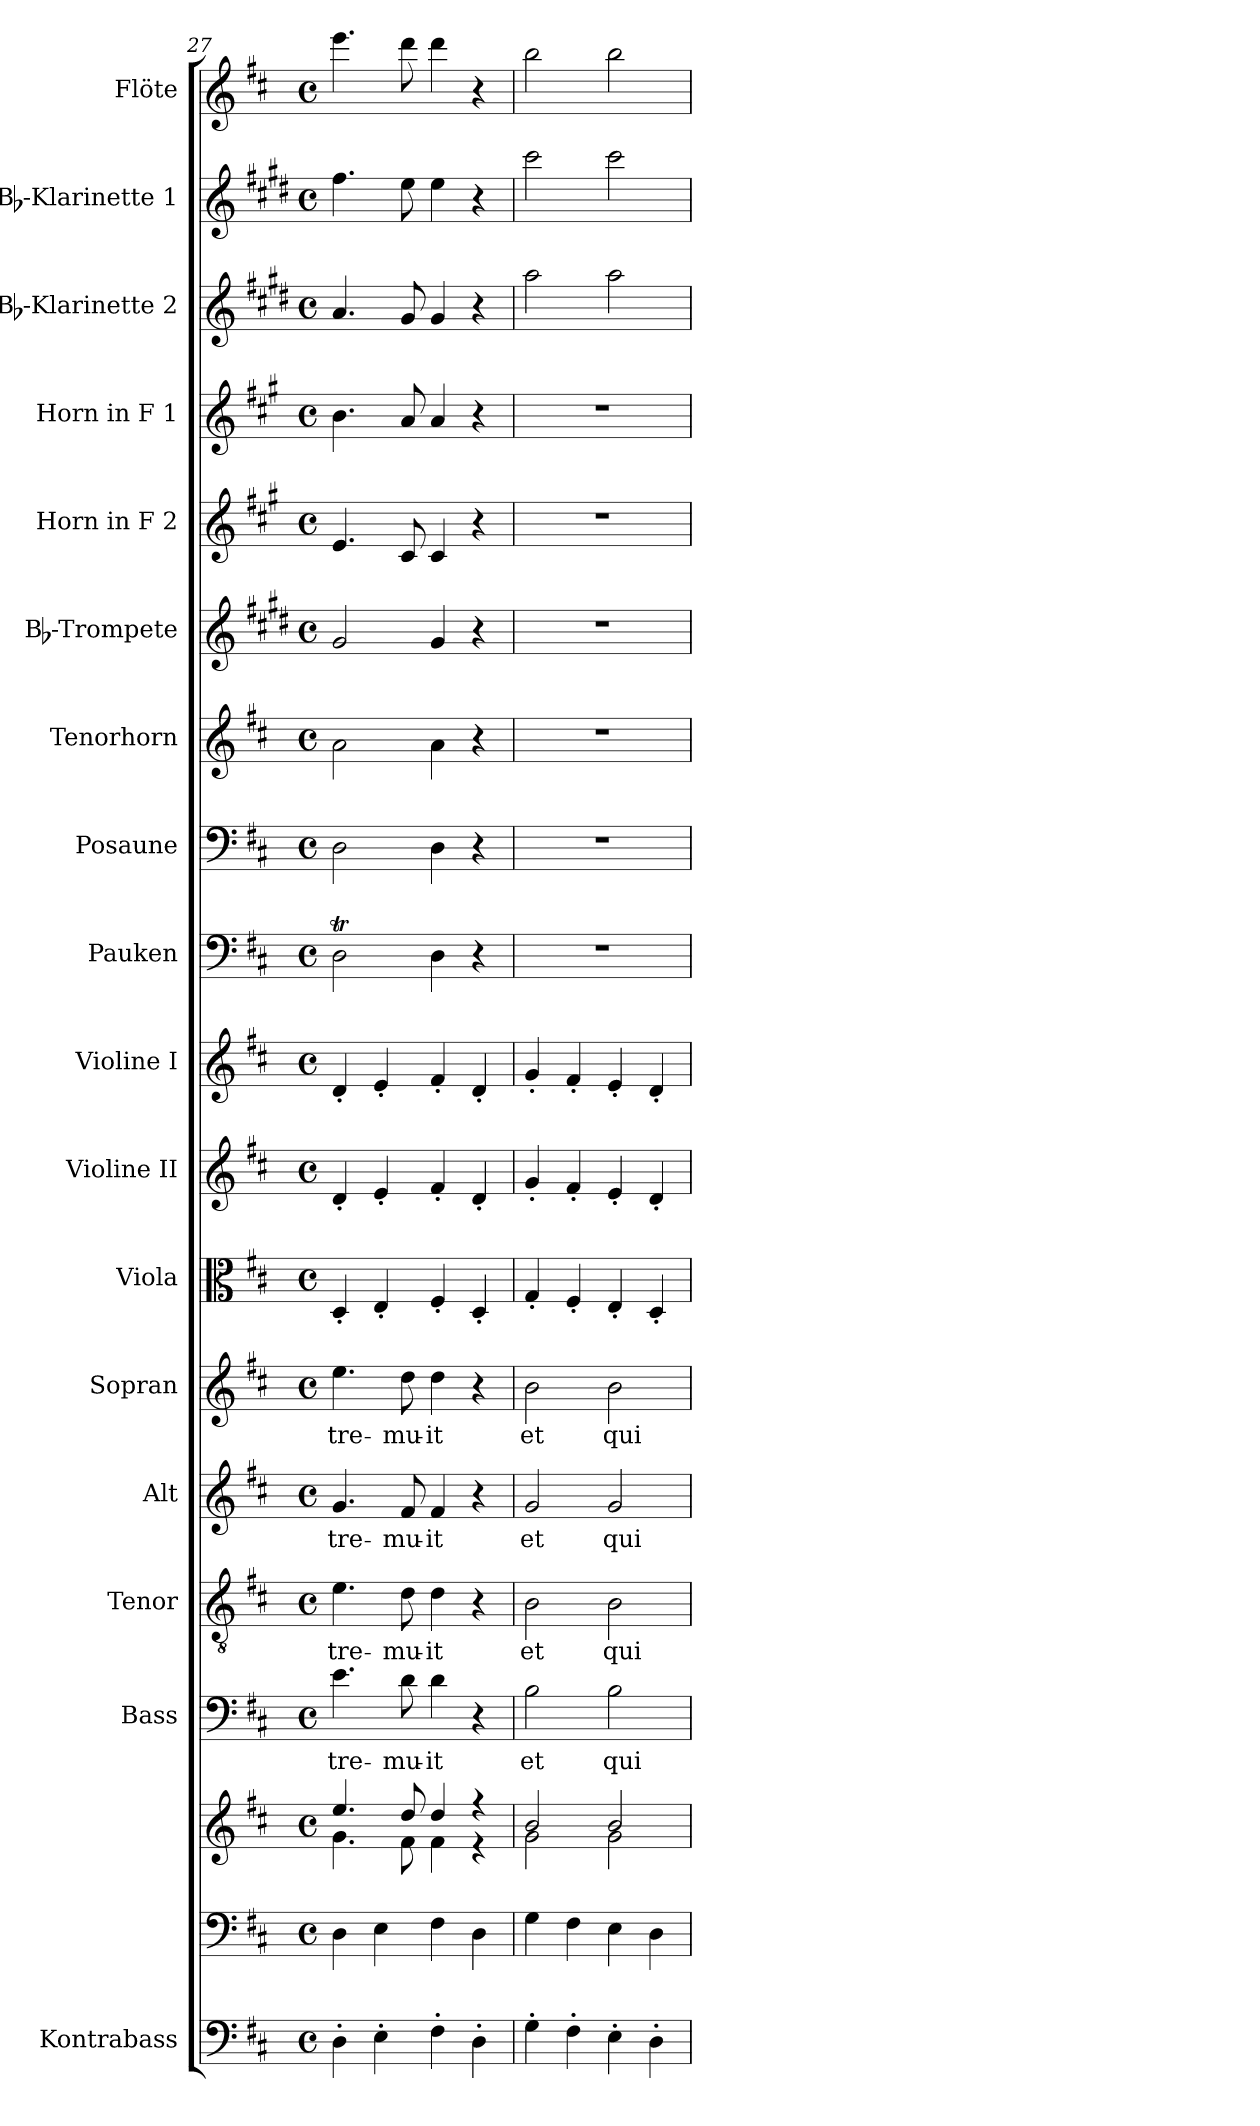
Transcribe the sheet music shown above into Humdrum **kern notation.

**kern	**kern	**kern	**kern	**text	**kern	**text	**kern	**text	**kern	**text	**kern	**kern	**kern	**kern	**kern	**kern	**kern	**kern	**kern	**kern	**kern	**kern
*part18	*part17	*part17	*part16	*part16	*part15	*part15	*part14	*part14	*part13	*part13	*part12	*part11	*part10	*part9	*part8	*part7	*part6	*part5	*part4	*part3	*part2	*part1
*staff19	*staff18	*staff17	*staff16	*staff16	*staff15	*staff15	*staff14	*staff14	*staff13	*staff13	*staff12	*staff11	*staff10	*staff9	*staff8	*staff7	*staff6	*staff5	*staff4	*staff3	*staff2	*staff1
*I"Kontrabass	*	*	*I"Bass	*	*I"Tenor	*	*I"Alt	*	*I"Sopran	*	*I"Viola	*I"Violine II	*I"Violine I	*I"Pauken	*I"Posaune	*I"Tenorhorn	*I"Bb-Trompete	*I"Horn in F 2	*I"Horn in F 1	*I"Bb-Klarinette 2	*I"Bb-Klarinette 1	*I"Flöte
*I'Kb.	*	*	*I'B.	*	*I'T.	*	*I'A.	*	*I'S.	*	*I'Vla.	*I'Vl. II	*I'Vl. I	*I'Pk.	*I'Pos.	*I'T. Hrn.	*I'Bb Trp.	*	*	*I'Bb Kl. 2	*I'Bb Kl. 1	*I'Fl.
*clefF4	*clefF4	*clefG2	*clefF4	*	*clefGv2	*	*clefG2	*	*clefG2	*	*clefC3	*clefG2	*clefG2	*clefF4	*clefF4	*clefG2	*clefG2	*clefG2	*clefG2	*clefG2	*clefG2	*clefG2
*ITrd7c12	*	*	*	*	*	*	*	*	*	*	*	*	*	*	*	*ITrd8c14	*ITrd1c2	*ITrd4c7	*ITrd4c7	*ITrd1c2	*ITrd1c2	*
*k[f#c#]	*k[f#c#]	*k[f#c#]	*k[f#c#]	*	*k[f#c#]	*	*k[f#c#]	*	*k[f#c#]	*	*k[f#c#]	*k[f#c#]	*k[f#c#]	*k[f#c#]	*k[f#c#]	*k[f#c#]	*k[f#c#]	*k[f#c#]	*k[f#c#]	*k[f#c#]	*k[f#c#]	*k[f#c#]
*D:	*D:	*D:	*D:	*	*D:	*	*D:	*	*D:	*	*D:	*D:	*D:	*D:	*D:	*D:	*D:	*D:	*D:	*D:	*D:	*D:
*M4/4	*M4/4	*M4/4	*M4/4	*	*M4/4	*	*M4/4	*	*M4/4	*	*M4/4	*M4/4	*M4/4	*M4/4	*M4/4	*M4/4	*M4/4	*M4/4	*M4/4	*M4/4	*M4/4	*M4/4
*met(c)	*met(c)	*met(c)	*met(c)	*	*met(c)	*	*met(c)	*	*met(c)	*	*met(c)	*met(c)	*met(c)	*met(c)	*met(c)	*met(c)	*met(c)	*met(c)	*met(c)	*met(c)	*met(c)	*met(c)
=27	=27	=27	=27	=27	=27	=27	=27	=27	=27	=27	=27	=27	=27	=27	=27	=27	=27	=27	=27	=27	=27	=27
*	*	*^	*	*	*	*	*	*	*	*	*	*	*	*	*	*	*	*	*	*	*	*
!	!	!	!	!	!LO:LY:b	!	!LO:LY:b	!	!LO:LY:b	!	!LO:LY:b	!	!	!	!	!	!	!	!	!	!	!	!
4DD'>\	4D\	4.ee/	4.g\	4.e\	tre-	4.e\	tre-	4.g/	tre-	4.ee\	tre-	4D'</	4d'</	4d'</	2DT\	2D\	2A\	2f#/	4.A/	4.e\	4.g/	4.ee\	4.eee\
4EE'>\	4E\	.	.	.	.	.	.	.	.	.	.	4E'</	4e'</	4e'</	.	.	.	.	.	.	.	.	.
!	!	!	!	!	!LO:LY:b	!	!LO:LY:b	!	!LO:LY:b	!	!LO:LY:b	!	!	!	!	!	!	!	!	!	!	!	!
.	.	8dd/	8f#\	8d\	-mu-	8d\	-mu-	8f#/	-mu-	8dd\	-mu-	.	.	.	.	.	.	.	8F#/	8d/	8f#/	8dd\	8ddd\
!	!	!	!	!	!LO:LY:b	!	!LO:LY:b	!	!LO:LY:b	!	!LO:LY:b	!	!	!	!	!	!	!	!	!	!	!	!
4FF#'>\	4F#\	4dd/	4f#\	4d\	-it	4d\	-it	4f#/	-it	4dd\	-it	4F#'</	4f#'</	4f#'</	4DTTT\	4D\	4A\	4f#/	4F#/	4d/	4f#/	4dd\	4ddd\
4DD'>\	4D\	4r	4r	4r	.	4r	.	4r	.	4r	.	4D'</	4d'</	4d'</	4r	4r	4r	4r	4r	4r	4r	4r	4r
=28	=28	=28	=28	=28	=28	=28	=28	=28	=28	=28	=28	=28	=28	=28	=28	=28	=28	=28	=28	=28	=28	=28	=28
!	!	!	!	!	!LO:LY:b	!	!LO:LY:b	!	!LO:LY:b	!	!LO:LY:b	!	!	!	!	!	!	!	!	!	!	!	!
4GG'>\	4G\	2b/	2g\	2B\	et	2B\	et	2g/	et	2b\	et	4G'</	4g'</	4g'</	1r	1r	1r	1r	1r	1r	2gg\	2bb\	2bb\
4FF#'>\	4F#\	.	.	.	.	.	.	.	.	.	.	4F#'</	4f#'</	4f#'</	.	.	.	.	.	.	.	.	.
!	!	!	!	!	!LO:LY:b	!	!LO:LY:b	!	!LO:LY:b	!	!LO:LY:b	!	!	!	!	!	!	!	!	!	!	!	!
4EE'>\	4E\	2b/	2g\	2B\	qui-	2B\	qui-	2g/	qui-	2b\	qui-	4E'</	4e'</	4e'</	.	.	.	.	.	.	2gg\	2bb\	2bb\
4DD'>\	4D\	.	.	.	.	.	.	.	.	.	.	4D'</	4d'</	4d'</	.	.	.	.	.	.	.	.	.
*	*	*v	*v	*	*	*	*	*	*	*	*	*	*	*	*	*	*	*	*	*	*	*	*
=	=	=	=	=	=	=	=	=	=	=	=	=	=	=	=	=	=	=	=	=	=	=
*-	*-	*-	*-	*-	*-	*-	*-	*-	*-	*-	*-	*-	*-	*-	*-	*-	*-	*-	*-	*-	*-	*-
